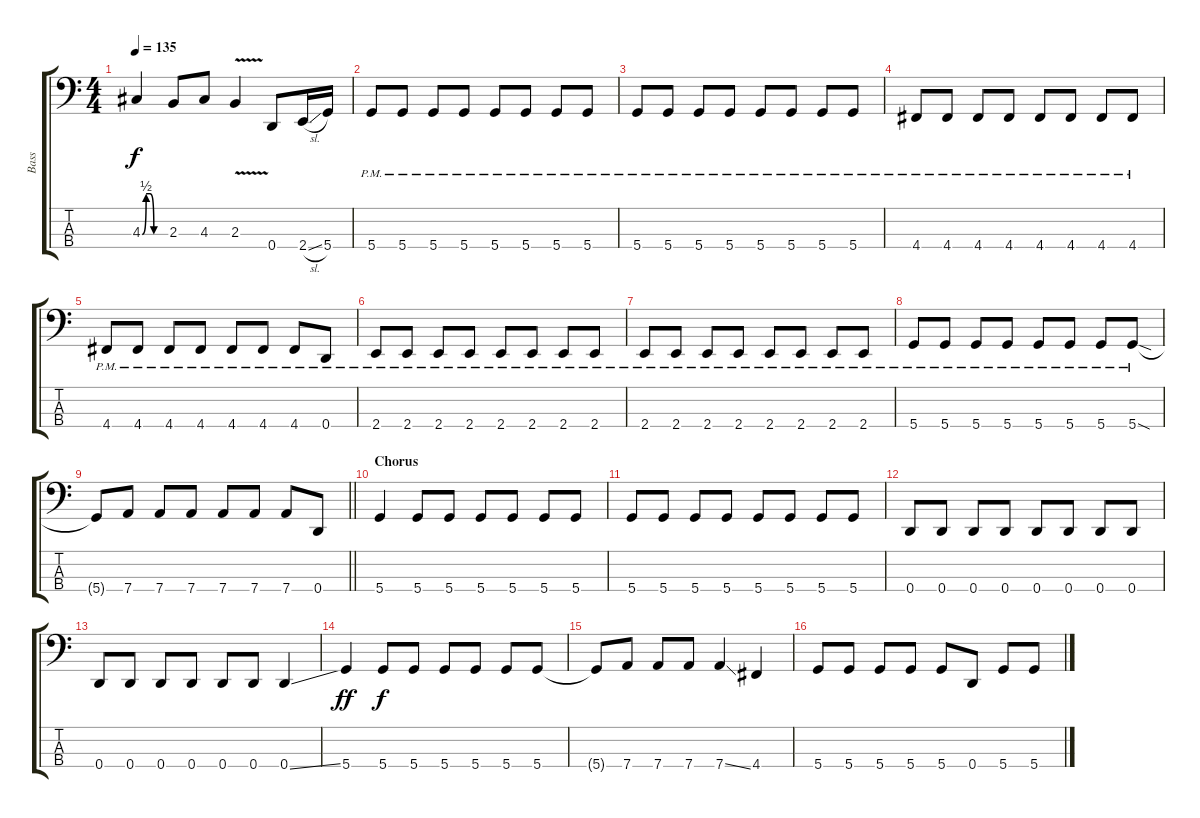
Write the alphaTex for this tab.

\track ("Bass" "Bass") {instrument electricbassfinger}
\staff {score tabs}
\tuning (G2 D2 A1 D1) {hide}
\ts (4 4)
\tempo 135
\clef f4
\ks c
4.3{be (custom 0 0 10 2 20 2 30 0 60 0)}.4{dy f} 2.3.8 4.3.8 2.3{v}.4 0.4.8 2.4{sl}.16 5.4.16 |
5.4{pm}.8 5.4{pm}.8 5.4{pm}.8 5.4{pm}.8 5.4{pm}.8 5.4{pm}.8 5.4{pm}.8 5.4{pm}.8 |
5.4{pm}.8 5.4{pm}.8 5.4{pm}.8 5.4{pm}.8 5.4{pm}.8 5.4{pm}.8 5.4{pm}.8 5.4{pm}.8 |
4.4{pm}.8 4.4{pm}.8 4.4{pm}.8 4.4{pm}.8 4.4{pm}.8 4.4{pm}.8 4.4{pm}.8 4.4{pm}.8 |
4.4{pm}.8 4.4{pm}.8 4.4{pm}.8 4.4{pm}.8 4.4{pm}.8 4.4{pm}.8 4.4{pm}.8 0.4{pm}.8 |
2.4{pm}.8 2.4{pm}.8 2.4{pm}.8 2.4{pm}.8 2.4{pm}.8 2.4{pm}.8 2.4{pm}.8 2.4{pm}.8 |
2.4{pm}.8 2.4{pm}.8 2.4{pm}.8 2.4{pm}.8 2.4{pm}.8 2.4{pm}.8 2.4{pm}.8 2.4{pm}.8 |
5.4{pm}.8 5.4{pm}.8 5.4{pm}.8 5.4{pm}.8 5.4{pm}.8 5.4{pm}.8 5.4{pm}.8 5.4{sod pm}.8 |
\barLineRight lightlight
5.4{t}.8 7.4.8 7.4.8 7.4.8 7.4.8 7.4.8 7.4.8 0.4.8 |
\section ("" "Chorus")
5.4.4 5.4.8 5.4.8 5.4.8 5.4.8 5.4.8 5.4.8 |
5.4.8 5.4.8 5.4.8 5.4.8 5.4.8 5.4.8 5.4.8 5.4.8 |
0.4.8 0.4.8 0.4.8 0.4.8 0.4.8 0.4.8 0.4.8 0.4.8 |
0.4.8 0.4.8 0.4.8 0.4.8 0.4.8 0.4.8 0.4{ss}.4 |
5.4.4{dy ff} 5.4.8{dy f} 5.4.8 5.4.8 5.4.8 5.4.8 5.4.8 |
5.4{t}.8 7.4.8 7.4.8 7.4.8 7.4{ss}.4 4.4.4 |
5.4.8 5.4.8 5.4.8 5.4.8 5.4.8 0.4.8 5.4.8 5.4.8
